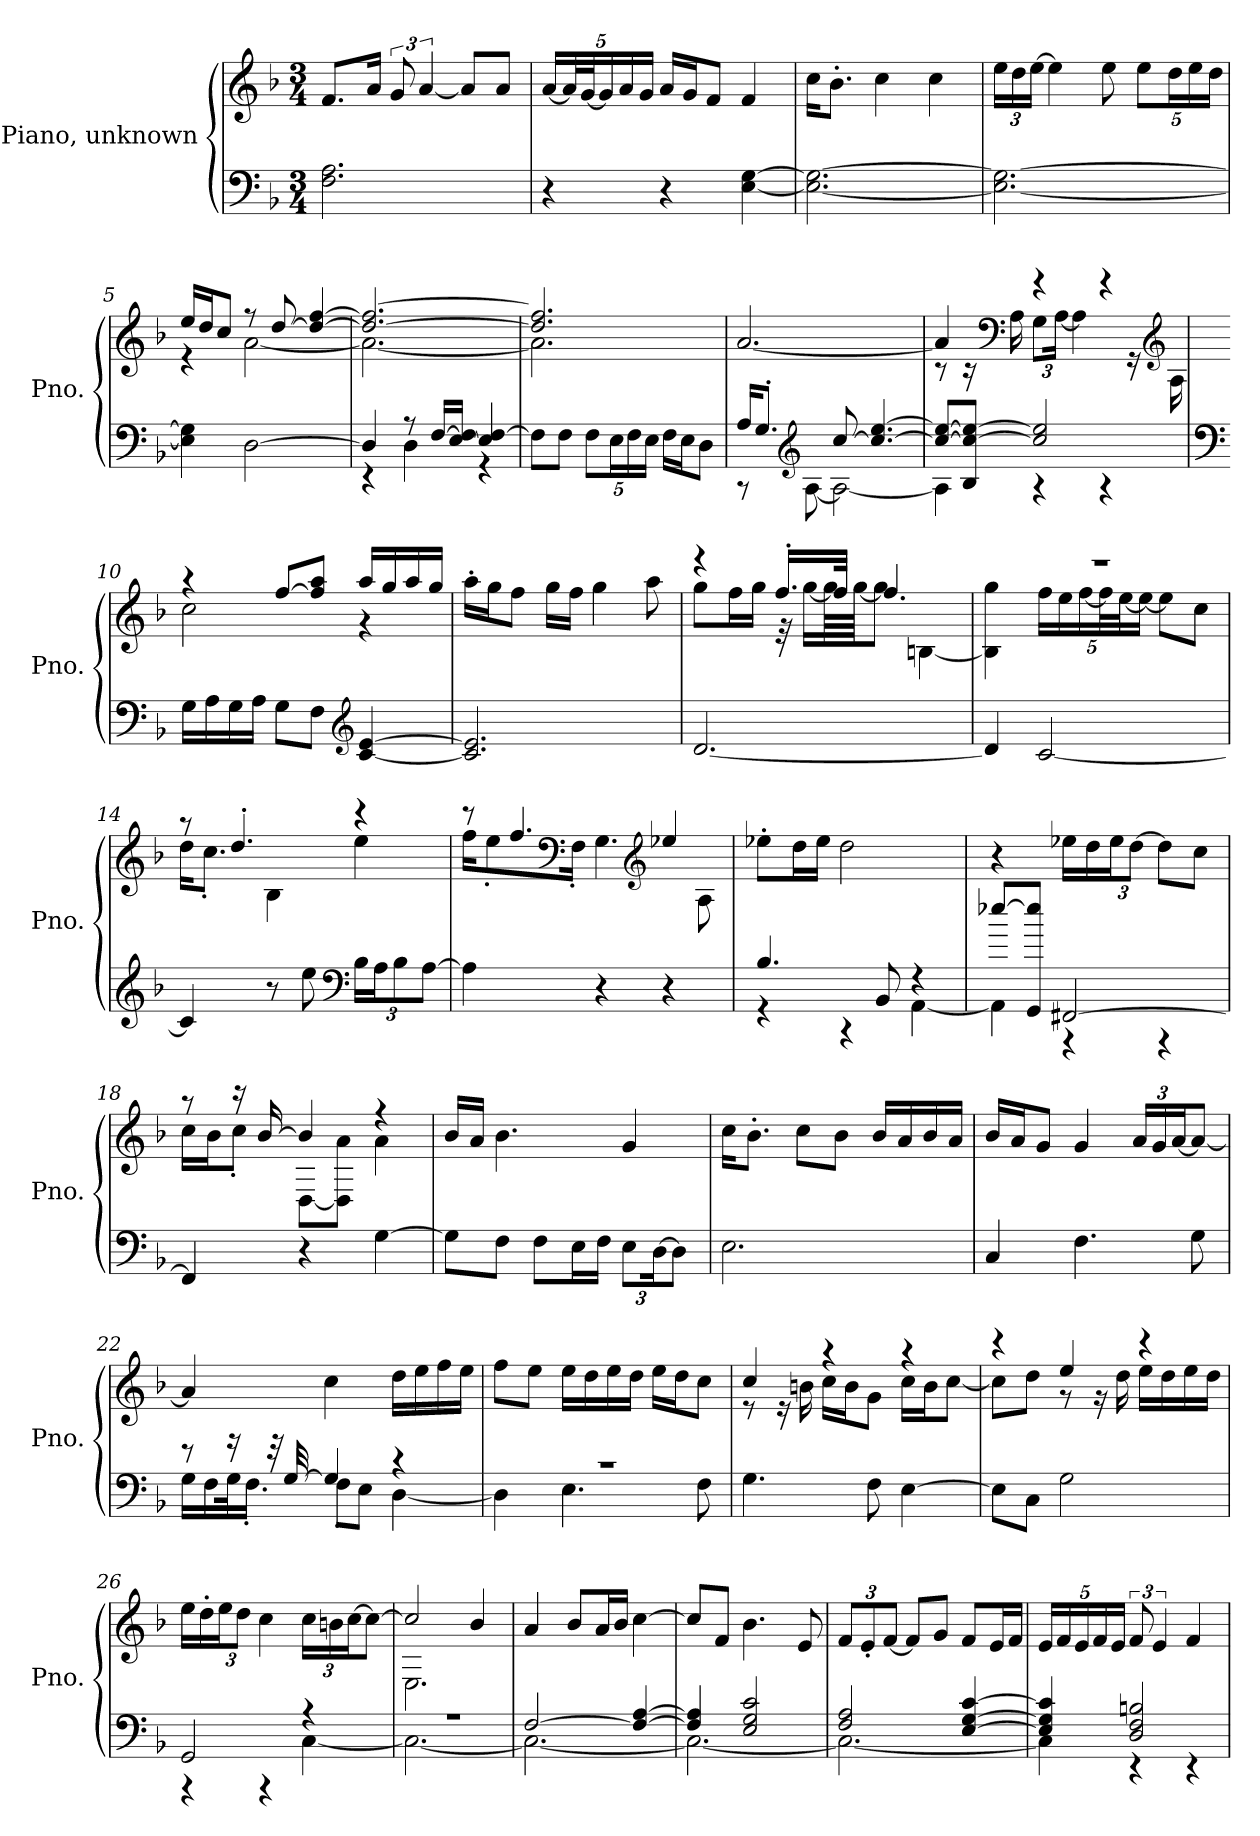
**kern	**kern
*part1	*part1
*staff2	*staff1
*I"Piano, unknown	*
*I'Pno.	*
*clefF4	*clefG2
*k[b-]	*k[b-]
*M3/4	*M3/4
*MM147	*MM147
=1	=1
2.F\ 2.A\	8.f/L
.	16a/Jk
.	12g/
.	[6a/
.	8a/L]
.	8a/J
=2	=2
*	*Xbrackettup
4r	[20a/LL
.	40a/L]
.	[40g/J
.	20g/]
.	20a/
.	20g/JJ
4r	16a/LL
.	16g/J
.	8f/J
[4E\ [4G\	4f/
=3	=3
2.E\_ 2.G\_	16cc\KL
.	8.b-'\J
.	4cc\
.	4cc\
=4	=4
2.E\_ 2.G\_	24ee\LL
.	24dd\
.	[24ee\JJ
.	4ee\]
.	8ee\
.	10ee\L
.	20dd\L
.	20ee\
.	20dd\JJ
=5	=5
*	*^
4E\] 4G\]	16ee/LL	4r
.	16dd/J	.
.	8cc/J	.
[2D\	8r	[2a\
.	[8dd/	.
.	4dd/_ [4ff/	.
!!LO:LB:g=z	!!
=6	=6	=6
*^	*	*
4D/]	4r	2.dd/_ 2.ff/_	2.a\_
8r	4D\	.	.
[16F/LL	.	.	.
[16E/ 16F/]JJ	.	.	.
4E/] [4F/	4r	.	.
*v	*v	*	*
=7	=7	=7
8F\L]	2.dd/] 2.ff/]	2.a\]
8F\J	.	.
*Xbrackettup	*	*
10F\L	.	.
20E\L	.	.
20F\	.	.
20E\JJ	.	.
16F\LL	.	.
16E\J	.	.
8D\J	.	.
*	*v	*v
=8	=8
*^	*
16A/KL	8r	[2.a/
8.G'/J	.	.
*clefG2	*	*
.	[8A\	.
[8cc/	2A\_	.
4.cc/_ [4.ee/	.	.
=9	=9	=9
*	*	*^
8cc/_ 8ee/_L	4A\]	4a/]	8r
8B-/ 8cc/_ 8ee/_J	.	.	16r
*	*	*clefF4	*
.	.	.	16A\
2cc/] 2ee/]	4r	4r	12G\L
.	.	.	[24A\Jk
.	.	.	4A\]
.	4r	4r	.
.	.	.	16r
*	*	*clefG2	*
.	.	.	16A\
*v	*v	*	*
!!LO:LB:g=z	!!
=10	=10	=10
*clefF4	*	*
16G\LL	4r	2cc\
16A\	.	.
16G\	.	.
16A\JJ	.	.
8G\L	[8ff/L	.
8F\J	8ff/] 8aa/J	.
*clefG2	*	*
[4c/ [4e/	16aa/LL	4r
.	16gg/	.
.	16aa/	.
.	16gg/JJ	.
*	*v	*v
=11	=11
2.c/] 2.e/]	16aa'\LL
.	16gg\J
.	8ff\J
.	16gg\LL
.	16ff\JJ
.	4gg\
.	8aa\
=12	=12
*	*^
[2.d/	4r	8gg\L
.	.	16ff\L
.	.	16gg\JJ
.	16.ff'/LL	32r
.	.	[16gg\LL
.	32ff/JJk	64gg\LL]
.	.	[64gg\JJJ
.	4.ff/	8gg\J]
.	.	[4Bn\
!!LO:LB:g=z	!!
=13	=13	=13
4d/]	2.r	4B\] 4gg\
[2c/	.	20ff\LL
.	.	20ee\
.	.	[20ff\
.	.	40ff\L]
.	.	[40ee\J
.	.	20ee\JJ_
.	.	8ee\L]
.	.	8cc\J
=14	=14	=14
4c/]	8r	16dd\KL
.	.	8.cc'\J
.	4.dd'/	.
8r	.	4B-\
8ee\	.	.
*clefF4	*	*
24B-\LL	4r	4ee\
24A\J	.	.
12B-\	.	.
[12A\J	.	.
=15	=15	=15
4A\]	8r	16ff\KL
.	.	8ee'\
.	4.ff/	.
*	*clefF4	*
.	.	16F'\Jk
4r	.	4.G\
*	*clefG2	*
4r	4ee-X/	.
.	.	8A\
*	*v	*v
=16	=16
*^	*
4.B-/	4r	8ee-X'\L
.	.	16dd\L
.	.	16ee-\JJ
.	4r	2dd\
8BB-/	.	.
4r	[4AA\	.
!!LO:LB:g=z
=17	=17	=17
[8ee-X/L	4AA\]	4r
8GG/ 8ee-/]J	.	.
[2FF#X/	4r	16ee-X\LL
.	.	16dd\
.	.	24ee-\J
.	.	[12dd\J
.	4r	8dd\L]
.	.	8cc\J
*v	*v	*
=18	=18
*	*^
4FF#/]	8r	16cc\LL
.	.	16b-\J
.	16r	8cc'\J
.	[16b-/	.
4r	4b-/]	[8D\L
.	.	8D\] 8a\J
[4G\	4r	4a\
*	*v	*v
=19	=19
8G\L]	16b-/LL
.	16a/JJ
8F\J	4.b-\
8F\L	.
16E\L	.
16F\JJ	.
12E\L	4g/
[24D\K	.
8D\J]	.
=20	=20
2.E\	16cc\KL
.	8.b-'\J
.	8cc\L
.	8b-\J
.	16b-/LL
.	16a/
.	16b-/
.	16a/JJ
!!LO:LB:g=z
=21	=21
4C/	16b-/LL
.	16a/J
.	8g/J
4.F\	4g/
.	24a/LL
.	24g/
.	[24a/J
8G\	8a/J_
=22	=22
*^	*
8r	16G\LL	4a/]
.	16F\	.
16r	32G\K	.
.	16.F'\JJ	.
32r	.	.
[32G/	.	.
4G/]	8F'\L	4cc\
.	8E\J	.
4r	[4D\	16dd\LL
.	.	16ee\
.	.	16ff\
.	.	16ee\JJ
=23	=23	=23
2.r	4D\]	8ff\L
.	.	8ee\J
.	4.E\	16ee\LL
.	.	16dd\
.	.	16ee\
.	.	16dd\JJ
.	.	16ee\LL
.	.	16dd\J
.	8F\	8cc\J
*v	*v	*
=24	=24
*	*^
4.G\	4cc/	8r
.	.	16r
.	.	16bn\
.	4r	16cc\LL
.	.	16b\J
8F\	.	8g\J
[4E\	4r	16cc\LL
.	.	16b\J
.	.	[8cc\J
!!LO:PB:g=z	!!
=25	=25	=25
8E\L]	4r	8cc\L]
8C\J	.	8dd\J
2G\	4ee/	8r
.	.	16r
.	.	16dd\
.	4r	16ee\LL
.	.	16dd\
.	.	16ee\
.	.	16dd\JJ
*	*v	*v
=26	=26
*^	*
2GG/	4r	16ee\LL
.	.	16dd'\
.	.	24ee\J
.	.	12dd\J
.	4r	4cc\
4r	[4C\	24cc\LL
.	.	24bn\
.	.	[24cc\J
.	.	8cc\J_
=27	=27	=27
*	*	*^
2.r	2.C\_	2cc/]	2.E\
.	.	4b-/	.
*	*	*v	*v
=28	=28	=28
[2F/	2.C\_	4a/
.	.	8b-/L
.	.	16a/L
.	.	16b-/JJ
4F/_ [4A/	.	[4cc\
=29	=29	=29
4F/] 4A/]	2.C\_	8cc/L]
.	.	8f/J
2E/ 2G/ 2c/	.	4.b-\
.	.	8e/
=30	=30	=30
2F/ 2A/	2.C\_	12f/L
.	.	12e'/
.	.	[12f/J
.	.	8f/L]
.	.	8g/J
[4E/ [4G/ [4c/	.	8f/L
.	.	16e/L
.	.	16f/JJ
!!LO:LB:g=z
=31	=31	=31
4E/] 4G/] 4c/]	4C\]	20e/LL
.	.	20f/
.	.	20e/
.	.	20f/
.	.	20e/JJ
*	*	*brackettup
2D/ 2F/ 2Bn/	4r	12f/
.	.	6e/
.	4r	4f/
*v	*v	*
=	=
*-	*-
